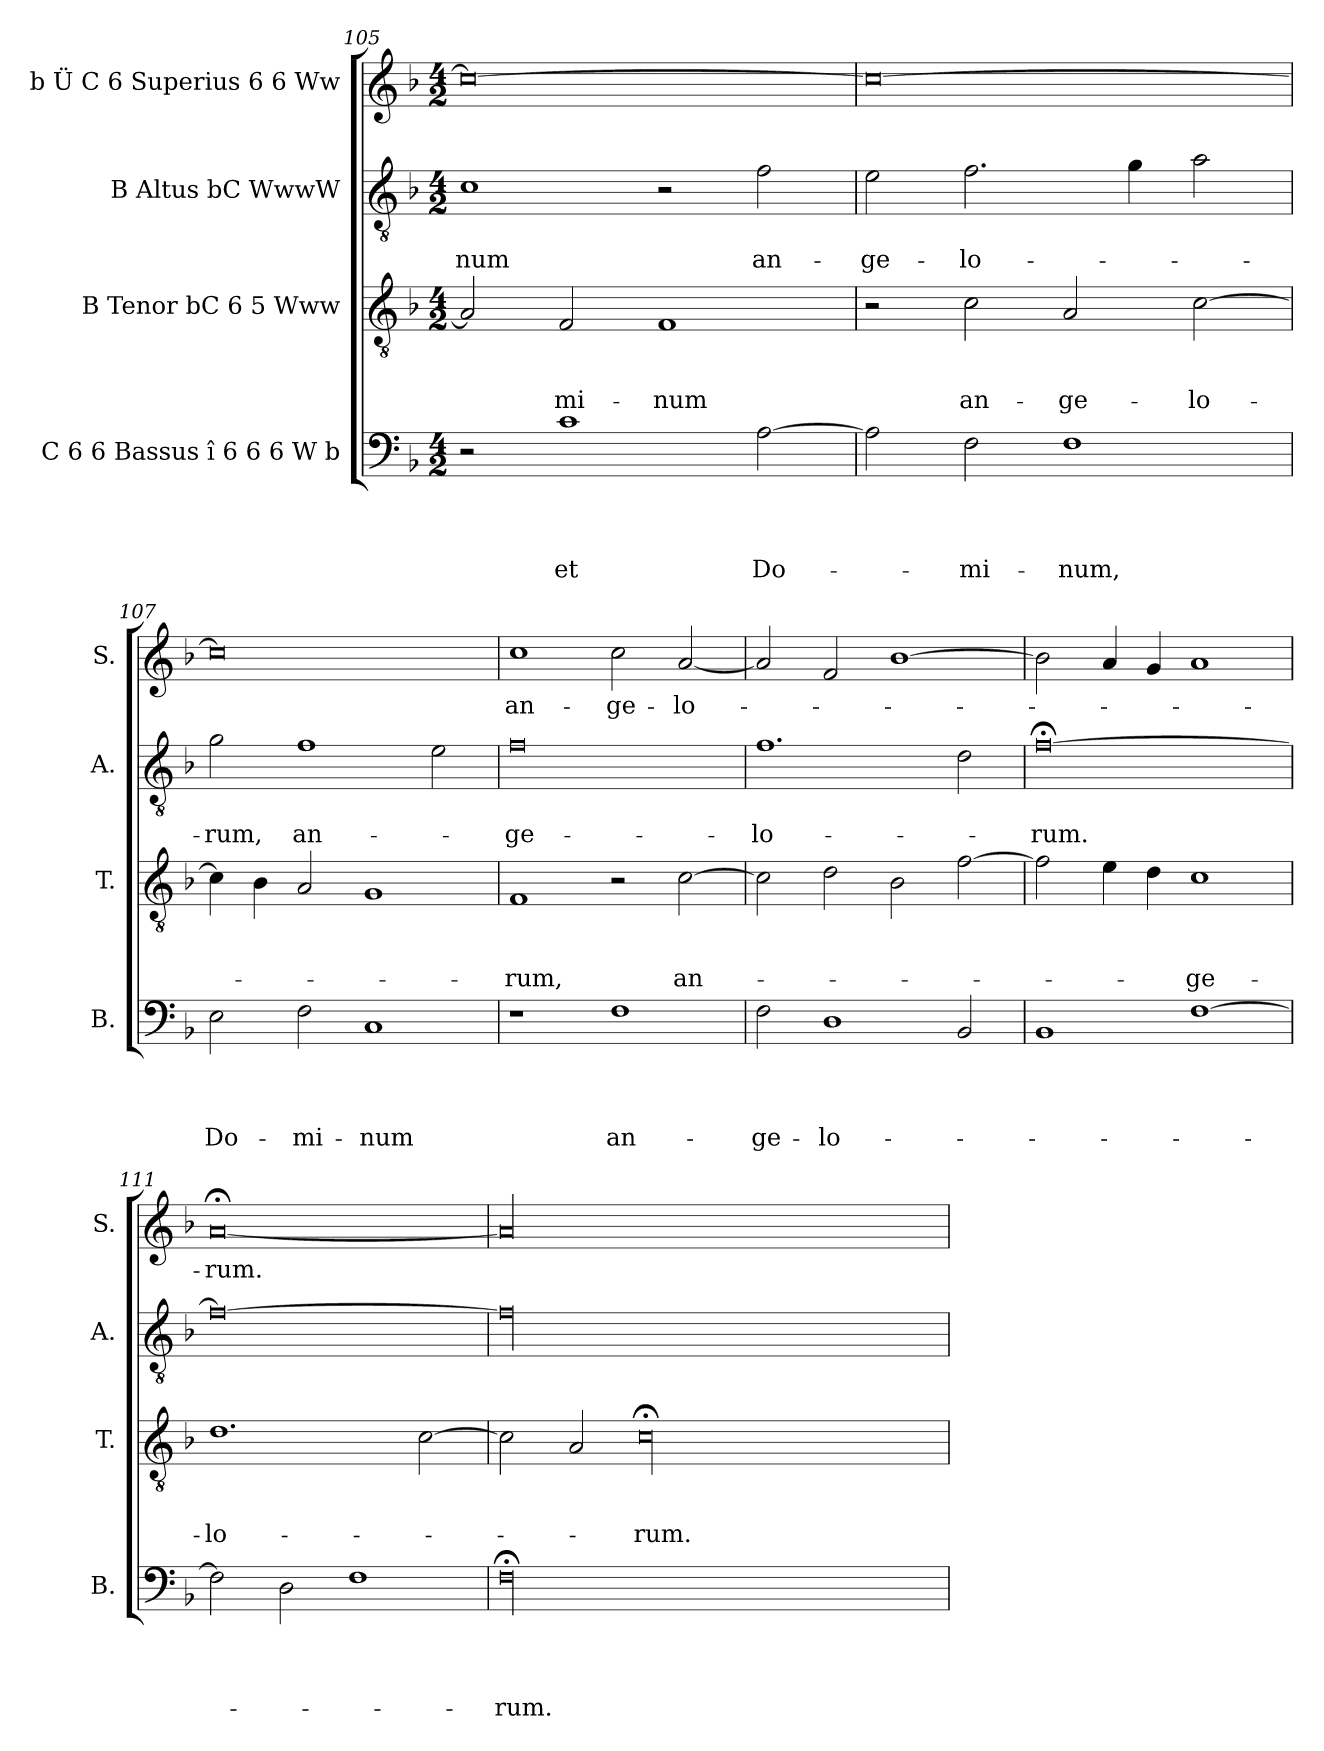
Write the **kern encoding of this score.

**kern	**text	**text	**text	**text	**kern	**text	**text	**text	**kern	**text	**text	**kern	**text
*part4	*part4	*part4	*part4	*part4	*part3	*part3	*part3	*part3	*part2	*part2	*part2	*part1	*part1
*staff4	*staff4	*staff4	*staff4	*staff4	*staff3	*staff3	*staff3	*staff3	*staff2	*staff2	*staff2	*staff1	*staff1
*I"C 6 6 Bassus î 6 6 6 W b	*	*	*	*	*I"B Tenor bC 6 5 Www	*	*	*	*I"B Altus bC WwwW	*	*	*I"b Ü C 6 Superius 6 6 Ww	*
*I'B.	*	*	*	*	*I'T.	*	*	*	*I'A.	*	*	*I'S.	*
*clefF4	*	*	*	*	*clefGv2	*	*	*	*clefGv2	*	*	*clefG2	*
*k[b-]	*	*	*	*	*k[b-]	*	*	*	*k[b-]	*	*	*k[b-]	*
*F:	*	*	*	*	*F:	*	*	*	*F:	*	*	*F:	*
*M4/2	*	*	*	*	*M4/2	*	*	*	*M4/2	*	*	*M4/2	*
=105	=105	=105	=105	=105	=105	=105	=105	=105	=105	=105	=105	=105	=105
!	!	!	!	!	!	!	!	!	!	!	!LO:LY:b	!	!
2r	.	.	.	.	2A/]	.	.	.	1c	.	-num	0cc_	.
!	!	!	!	!LO:LY:b	!	!	!	!LO:LY:b	!	!	!	!	!
1c	.	.	.	et	2F/	.	.	-mi-	.	.	.	.	.
!	!	!	!	!	!	!	!	!LO:LY:b	!	!	!	!	!
.	.	.	.	.	1F	.	.	-num	2r	.	.	.	.
!	!	!	!	!LO:LY:b	!	!	!	!	!	!	!LO:LY:b	!	!
[>2A\	.	.	.	Do-	.	.	.	.	2f\	.	an-	.	.
=106	=106	=106	=106	=106	=106	=106	=106	=106	=106	=106	=106	=106	=106
!	!	!	!	!	!	!	!	!	!	!	!LO:LY:b	!	!
2A\]	.	.	.	.	2r	.	.	.	2e\	.	-ge-	0cc_	.
!	!	!	!	!LO:LY:b	!	!	!	!LO:LY:b	!	!	!LO:LY:b	!	!
2F\	.	.	.	-mi-	2c\	.	.	an-	2.f\	.	-lo-	.	.
!	!	!	!	!LO:LY:b	!	!	!	!LO:LY:b	!	!	!	!	!
1F	.	.	.	-num,	2A/	.	.	-ge-	.	.	.	.	.
.	.	.	.	.	.	.	.	.	4g\	.	.	.	.
!	!	!	!	!	!	!	!	!LO:LY:b	!	!	!	!	!
.	.	.	.	.	[>2c\	.	.	-lo-	2a\	.	.	.	.
=107	=107	=107	=107	=107	=107	=107	=107	=107	=107	=107	=107	=107	=107
!	!	!	!	!LO:LY:b	!	!	!	!	!	!	!LO:LY:b	!	!
2E\	.	.	.	Do-	4c\]	.	.	.	2g\	.	-rum,	0cc]	.
.	.	.	.	.	4B-\	.	.	.	.	.	.	.	.
!	!	!	!	!LO:LY:b	!	!	!	!	!	!	!LO:LY:b	!	!
2F\	.	.	.	-mi-	2A/	.	.	.	1f	.	an-	.	.
!	!	!	!	!LO:LY:b	!	!	!	!	!	!	!	!	!
1C	.	.	.	-num	1G	.	.	.	.	.	.	.	.
.	.	.	.	.	.	.	.	.	2e\	.	.	.	.
!!LO:PB:g=z
=108	=108	=108	=108	=108	=108	=108	=108	=108	=108	=108	=108	=108	=108
!	!	!	!	!	!	!	!	!LO:LY:b	!	!	!LO:LY:b	!	!LO:LY:b
1r	.	.	.	.	1F	.	.	-rum,	0f	.	-ge-	1cc	an-
!	!	!	!	!LO:LY:b	!	!	!	!	!	!	!	!	!LO:LY:b
1F	.	.	.	an-	2r	.	.	.	.	.	.	2cc\	-ge-
!	!	!	!	!	!	!	!	!LO:LY:b	!	!	!	!	!LO:LY:b
.	.	.	.	.	[>2c\	.	.	an-	.	.	.	[<2a/	-lo-
=109	=109	=109	=109	=109	=109	=109	=109	=109	=109	=109	=109	=109	=109
!	!	!	!	!LO:LY:b	!	!	!	!	!	!	!LO:LY:b	!	!
2F\	.	.	.	-ge-	2c\]	.	.	.	1.f	.	-lo-	2a/]	.
!	!	!	!	!LO:LY:b	!	!	!	!	!	!	!	!	!
1D	.	.	.	-lo-	2d\	.	.	.	.	.	.	2f/	.
.	.	.	.	.	2B-\	.	.	.	.	.	.	[>1b-	.
2BB-/	.	.	.	.	[>2f\	.	.	.	2d\	.	.	.	.
=110	=110	=110	=110	=110	=110	=110	=110	=110	=110	=110	=110	=110	=110
!	!	!	!	!	!	!	!	!	!	!	!LO:LY:b	!	!
1BB-	.	.	.	.	2f\]	.	.	.	[>0f;<	.	-rum.	2b-\]	.
.	.	.	.	.	4e\	.	.	.	.	.	.	4a/	.
.	.	.	.	.	4d\	.	.	.	.	.	.	4g/	.
!	!	!	!	!	!	!	!	!LO:LY:b	!	!	!	!	!
[>1F	.	.	.	.	1c	.	.	-ge-	.	.	.	1a	.
=111	=111	=111	=111	=111	=111	=111	=111	=111	=111	=111	=111	=111	=111
!	!	!	!	!	!	!	!	!LO:LY:b	!	!	!	!	!LO:LY:b
2F\]	.	.	.	.	1.d	.	.	-lo-	0f_	.	.	[<0a;	-rum.
2D\	.	.	.	.	.	.	.	.	.	.	.	.	.
1F	.	.	.	.	.	.	.	.	.	.	.	.	.
.	.	.	.	.	[>2c\	.	.	.	.	.	.	.	.
=112	=112	=112	=112	=112	=112	=112	=112	=112	=112	=112	=112	=112	=112
!	!	!	!	!LO:LY:b	!	!	!	!	!	!	!	!	!
00F;<	.	.	.	-rum.	2c\]	.	.	.	00f]	.	.	00a]	.
.	.	.	.	.	2A/	.	.	.	.	.	.	.	.
!	!	!	!	!	!	!	!	!LO:LY:b	!	!	!	!	!
.	.	.	.	.	00c;<	.	.	-rum.	.	.	.	.	.
1ryy	.	.	.	.	.	.	.	.	1ryy	.	.	1ryy	.
=	=	=	=	=	=	=	=	=	=	=	=	=	=
*-	*-	*-	*-	*-	*-	*-	*-	*-	*-	*-	*-	*-	*-
